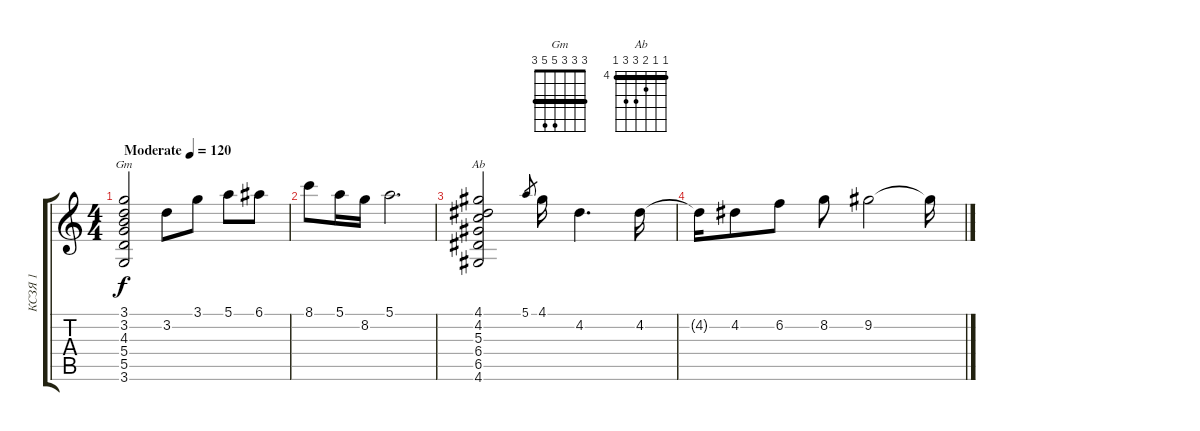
\track ("КСЗЯ 1" "КСЗЯ 1") {instrument acousticguitarnylon}
\staff {score tabs}
\tuning (E4 B3 G3 D3 A2 E2) {hide}
\chord ("Gm" 3 3 3 5 5 3) {barre 3}
\chord ("Ab" 4 4 5 6 6 4) {firstfret 4 barre 4}
\ts (4 4)
\tempo (120 "Moderate")
\clef g2
\ks c
(3.1 3.2 4.3 5.4 5.5 3.6).2{ch "Gm" dy f instrument acousticguitarnylon} 3.2.8 3.1.8 5.1.8 6.1.8 |
8.1.8 5.1.16 8.2.16 5.1.2{d} |
(4.1 4.2 5.3 6.4 6.5 4.6).2{ch "Ab"} 5.1.8{gr} 4.1.16 4.2.4{d} 4.2.16 |
4.2{t}.16 4.2.8 6.2.8 8.2.8 9.2.2 9.2{t}.16
